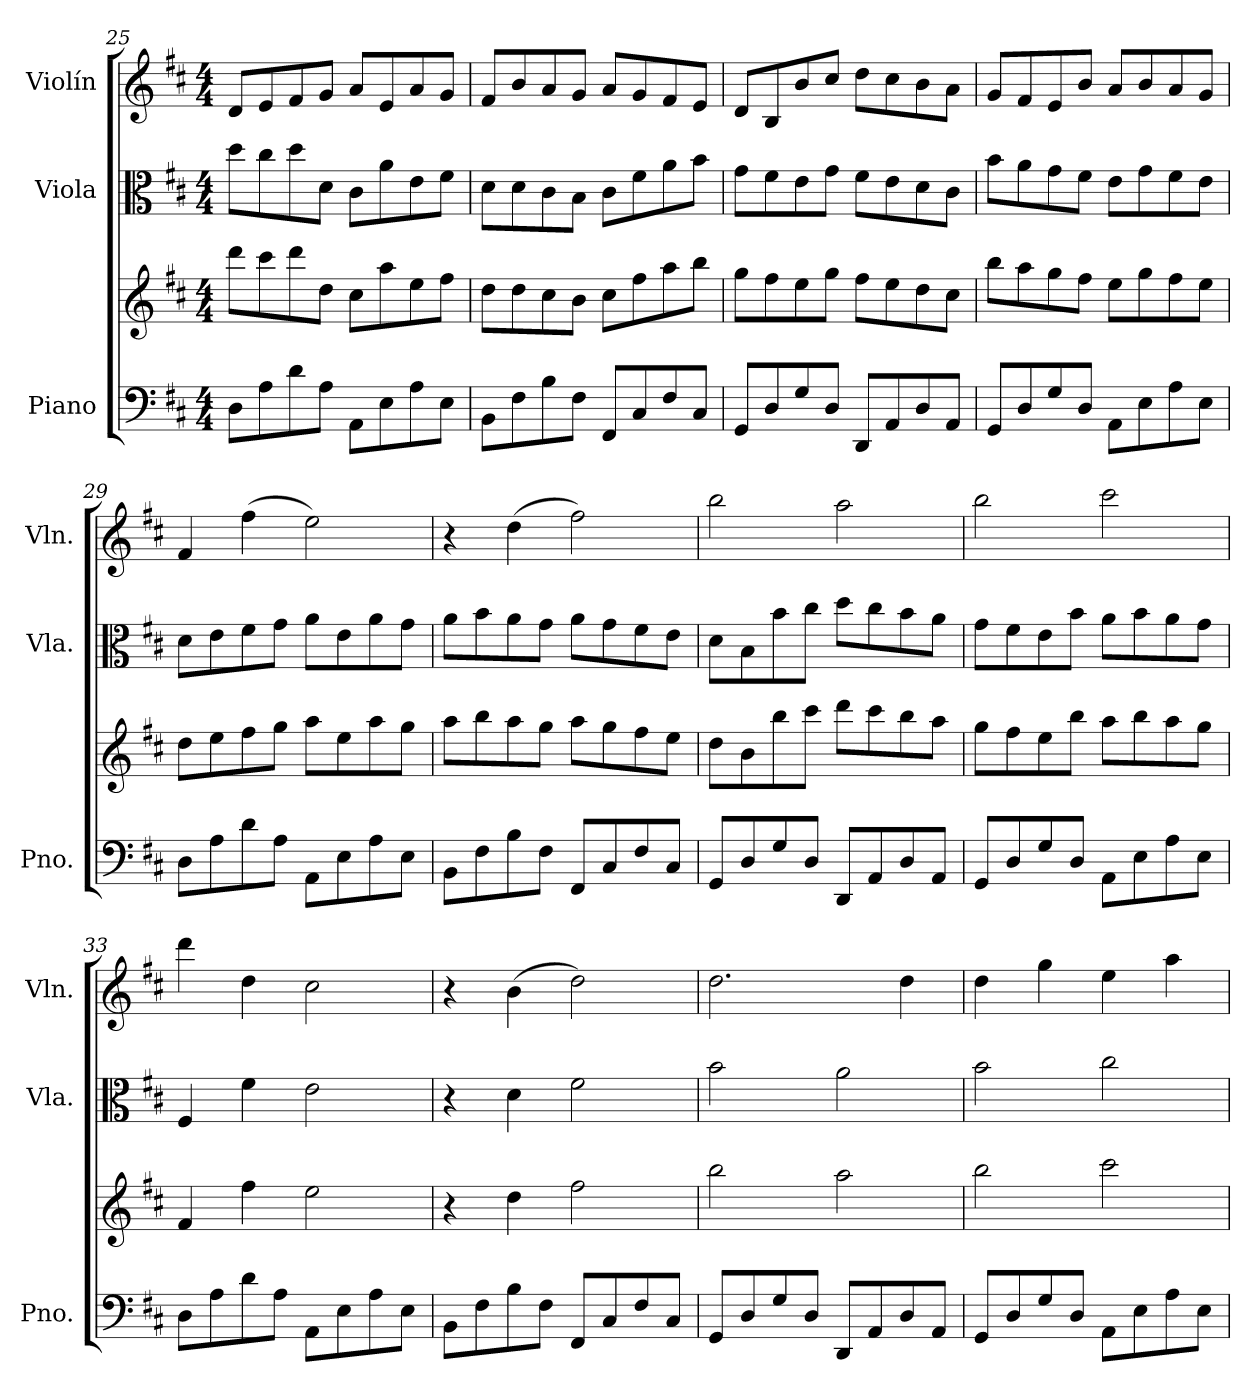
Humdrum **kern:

**kern	**kern	**kern	**kern
*part3	*part3	*part2	*part1
*staff4	*staff3	*staff2	*staff1
*I"Piano	*	*I"Viola	*I"Violín
*I'Pno.	*	*I'Vla.	*I'Vln.
*clefF4	*clefG2	*clefC3	*clefG2
*k[f#c#]	*k[f#c#]	*k[f#c#]	*k[f#c#]
*M4/4	*M4/4	*M4/4	*M4/4
=25	=25	=25	=25
8D\L	8ddd\L	8dd\L	8d/L
8A\	8ccc#\	8cc#\	8e/
8d\	8ddd\	8dd\	8f#/
8A\J	8dd\J	8d\J	8g/J
8AA\L	8cc#\L	8c#\L	8a/L
8E\	8aa\	8a\	8e/
8A\	8ee\	8e\	8a/
8E\J	8ff#\J	8f#\J	8g/J
=26	=26	=26	=26
8BB\L	8dd\L	8d\L	8f#/L
8F#\	8dd\	8d\	8b/
8B\	8cc#\	8c#\	8a/
8F#\J	8b\J	8B\J	8g/J
8FF#/L	8cc#\L	8c#\L	8a/L
8C#/	8ff#\	8f#\	8g/
8F#/	8aa\	8a\	8f#/
8C#/J	8bb\J	8b\J	8e/J
!!LO:PB:g=z
=27	=27	=27	=27
8GG/L	8gg\L	8g\L	8d/L
8D/	8ff#\	8f#\	8B/
8G/	8ee\	8e\	8b/
8D/J	8gg\J	8g\J	8cc#/J
8DD/L	8ff#\L	8f#\L	8dd\L
8AA/	8ee\	8e\	8cc#\
8D/	8dd\	8d\	8b\
8AA/J	8cc#\J	8c#\J	8a\J
=28	=28	=28	=28
8GG/L	8bb\L	8b\L	8g/L
8D/	8aa\	8a\	8f#/
8G/	8gg\	8g\	8e/
8D/J	8ff#\J	8f#\J	8b/J
8AA\L	8ee\L	8e\L	8a/L
8E\	8gg\	8g\	8b/
8A\	8ff#\	8f#\	8a/
8E\J	8ee\J	8e\J	8g/J
=29	=29	=29	=29
8D\L	8dd\L	8d\L	4f#/
8A\	8ee\	8e\	.
8d\	8ff#\	8f#\	(4ff#\
8A\J	8gg\J	8g\J	.
8AA\L	8aa\L	8a\L	2ee\)
8E\	8ee\	8e\	.
8A\	8aa\	8a\	.
8E\J	8gg\J	8g\J	.
=30	=30	=30	=30
8BB\L	8aa\L	8a\L	4r
8F#\	8bb\	8b\	.
8B\	8aa\	8a\	(4dd\
8F#\J	8gg\J	8g\J	.
8FF#/L	8aa\L	8a\L	2ff#\)
8C#/	8gg\	8g\	.
8F#/	8ff#\	8f#\	.
8C#/J	8ee\J	8e\J	.
!!LO:LB:g=z
=31	=31	=31	=31
8GG/L	8dd\L	8d\L	2bb\
8D/	8b\	8B\	.
8G/	8bb\	8b\	.
8D/J	8ccc#\J	8cc#\J	.
8DD/L	8ddd\L	8dd\L	2aa\
8AA/	8ccc#\	8cc#\	.
8D/	8bb\	8b\	.
8AA/J	8aa\J	8a\J	.
=32	=32	=32	=32
8GG/L	8gg\L	8g\L	2bb\
8D/	8ff#\	8f#\	.
8G/	8ee\	8e\	.
8D/J	8bb\J	8b\J	.
8AA\L	8aa\L	8a\L	2ccc#\
8E\	8bb\	8b\	.
8A\	8aa\	8a\	.
8E\J	8gg\J	8g\J	.
=33	=33	=33	=33
8D\L	4f#/	4F#/	4ddd\
8A\	.	.	.
8d\	4ff#\	4f#\	4dd\
8A\J	.	.	.
8AA\L	2ee\	2e\	2cc#\
8E\	.	.	.
8A\	.	.	.
8E\J	.	.	.
=34	=34	=34	=34
8BB\L	4r	4r	4r
8F#\	.	.	.
8B\	4dd\	4d\	(4b\
8F#\J	.	.	.
8FF#/L	2ff#\	2f#\	2dd\)
8C#/	.	.	.
8F#/	.	.	.
8C#/J	.	.	.
!!LO:LB:g=z
=35	=35	=35	=35
8GG/L	2bb\	2b\	2.dd\
8D/	.	.	.
8G/	.	.	.
8D/J	.	.	.
8DD/L	2aa\	2a\	.
8AA/	.	.	.
8D/	.	.	4dd\
8AA/J	.	.	.
=36	=36	=36	=36
8GG/L	2bb\	2b\	4dd\
8D/	.	.	.
8G/	.	.	4gg\
8D/J	.	.	.
8AA\L	2ccc#\	2cc#\	4ee\
8E\	.	.	.
8A\	.	.	4aa\
8E\J	.	.	.
=	=	=	=
*-	*-	*-	*-
